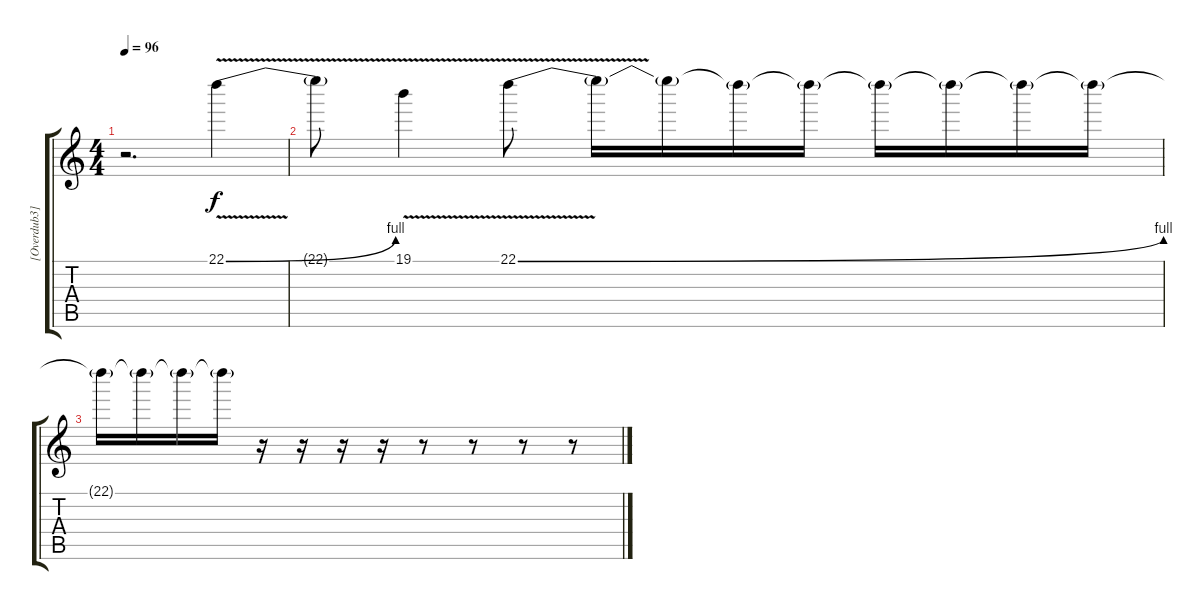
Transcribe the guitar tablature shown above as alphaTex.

\track ("[Overdub3]" "[Overdub3]") {instrument distortionguitar}
\staff {score tabs}
\tuning (E4 B3 G3 D3 A2 E2) {hide}
\ts (4 4)
\tempo 96
\clef g2
\ks c
r.2{d dy f} 22.1{be (bend 0 0 60 4) v}.4 |
22.1{t}.8 19.1{v}.4 22.1{be (bend 0 0 60 4) v}.8 22.1{t}.16 22.1{t}.16 22.1{t}.16 22.1{t}.16 22.1{t}.16{volume 11} 22.1{t}.16{volume 10} 22.1{t}.16{volume 9} 22.1{t}.16{volume 8} |
22.1{t}.16{volume 7} 22.1{t}.16{volume 5} 22.1{t}.16{volume 3} 22.1{t}.16{volume 0} r.16 r.16 r.16 r.16 r.8 r.8 r.8 r.8
